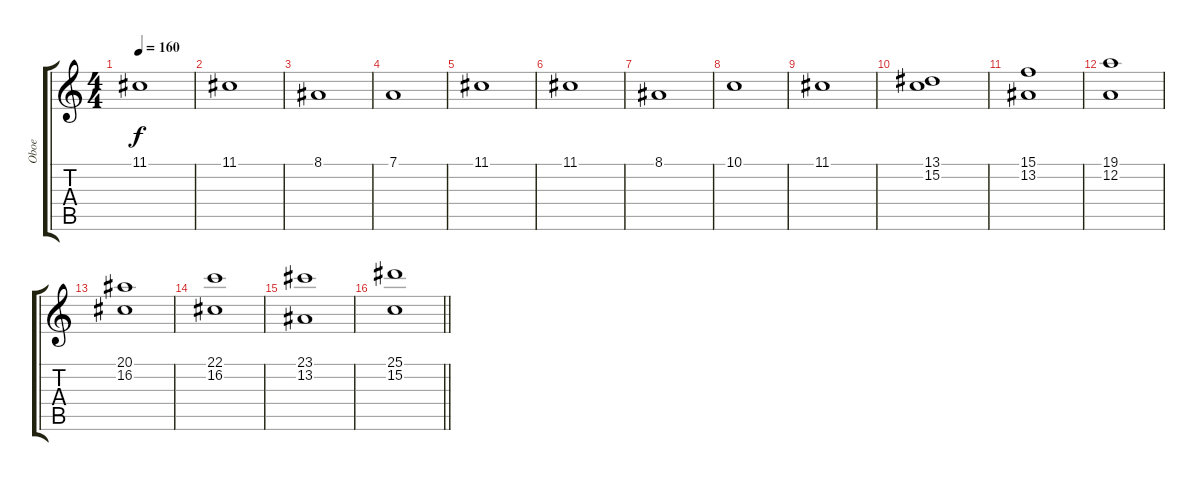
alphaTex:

\track ("Oboe" "Oboe") {instrument clarinet}
\staff {score tabs}
\tuning (D4 A3 F3 C3 G2 D2) {hide}
\ts (4 4)
\tempo 160
\clef g2
\ks c
11.1.1{dy f} |
11.1.1 |
8.1.1 |
7.1.1 |
11.1.1 |
11.1.1 |
8.1.1 |
10.1.1 |
11.1.1 |
(13.1 15.2).1 |
(15.1 13.2).1 |
(19.1 12.2).1 |
(20.1 16.2).1 |
(22.1 16.2).1 |
(23.1 13.2).1 |
\barLineRight lightlight
(25.1 15.2).1
